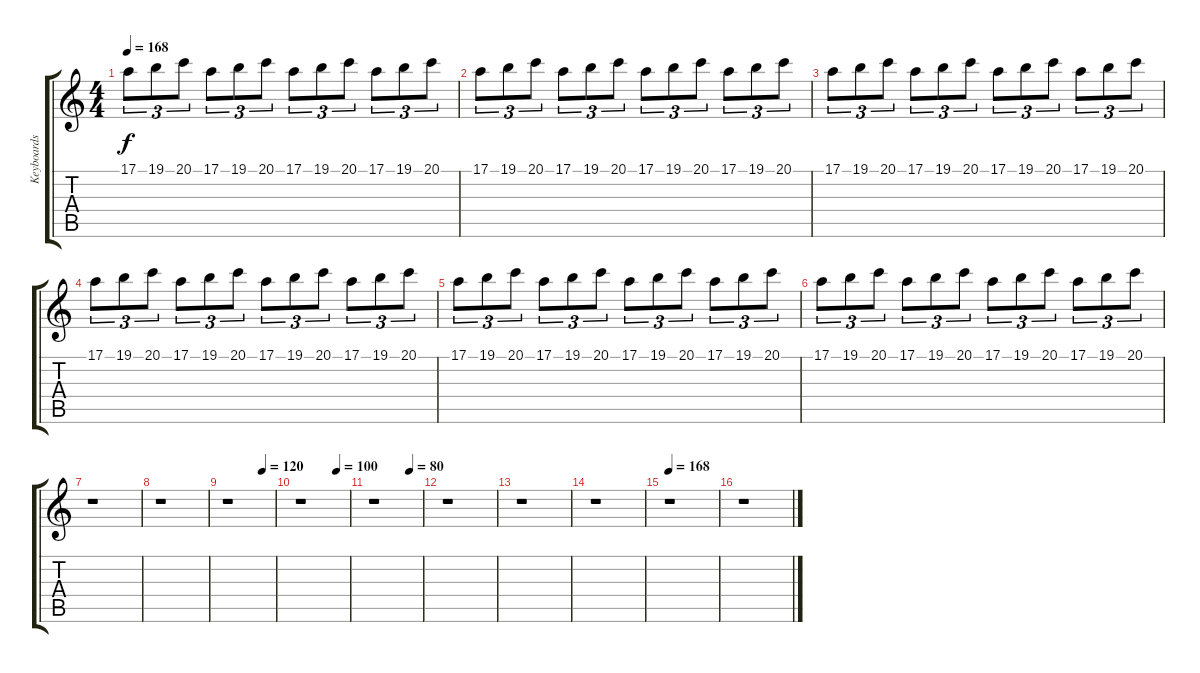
\track ("Keyboards" "Keyboards") {instrument pad6metallic}
\staff {score tabs}
\tuning (E4 B3 G3 D3 A2 E2) {hide}
\ts (4 4)
\tempo 168
\clef g2
\ks c
17.1.8{tu (3 2) dy f} 19.1.8{tu (3 2)} 20.1.8{tu (3 2)} 17.1.8{tu (3 2)} 19.1.8{tu (3 2)} 20.1.8{tu (3 2)} 17.1.8{tu (3 2)} 19.1.8{tu (3 2)} 20.1.8{tu (3 2)} 17.1.8{tu (3 2)} 19.1.8{tu (3 2)} 20.1.8{tu (3 2)} |
17.1.8{tu (3 2)} 19.1.8{tu (3 2)} 20.1.8{tu (3 2)} 17.1.8{tu (3 2)} 19.1.8{tu (3 2)} 20.1.8{tu (3 2)} 17.1.8{tu (3 2)} 19.1.8{tu (3 2)} 20.1.8{tu (3 2)} 17.1.8{tu (3 2)} 19.1.8{tu (3 2)} 20.1.8{tu (3 2)} |
17.1.8{tu (3 2)} 19.1.8{tu (3 2)} 20.1.8{tu (3 2)} 17.1.8{tu (3 2)} 19.1.8{tu (3 2)} 20.1.8{tu (3 2)} 17.1.8{tu (3 2)} 19.1.8{tu (3 2)} 20.1.8{tu (3 2)} 17.1.8{tu (3 2)} 19.1.8{tu (3 2)} 20.1.8{tu (3 2)} |
17.1.8{tu (3 2)} 19.1.8{tu (3 2)} 20.1.8{tu (3 2)} 17.1.8{tu (3 2)} 19.1.8{tu (3 2)} 20.1.8{tu (3 2)} 17.1.8{tu (3 2)} 19.1.8{tu (3 2)} 20.1.8{tu (3 2)} 17.1.8{tu (3 2)} 19.1.8{tu (3 2)} 20.1.8{tu (3 2)} |
17.1.8{tu (3 2)} 19.1.8{tu (3 2)} 20.1.8{tu (3 2)} 17.1.8{tu (3 2)} 19.1.8{tu (3 2)} 20.1.8{tu (3 2)} 17.1.8{tu (3 2)} 19.1.8{tu (3 2)} 20.1.8{tu (3 2)} 17.1.8{tu (3 2)} 19.1.8{tu (3 2)} 20.1.8{tu (3 2)} |
17.1.8{tu (3 2)} 19.1.8{tu (3 2)} 20.1.8{tu (3 2)} 17.1.8{tu (3 2)} 19.1.8{tu (3 2)} 20.1.8{tu (3 2)} 17.1.8{tu (3 2)} 19.1.8{tu (3 2)} 20.1.8{tu (3 2)} 17.1.8{tu (3 2)} 19.1.8{tu (3 2)} 20.1.8{tu (3 2)} |
r.1 |
r.1 |
\tempo (120 0.75)
r.1 |
\tempo (100 0.75)
r.1 |
\tempo (80 0.75)
r.1 |
r.1 |
r.1 |
r.1 |
\tempo 168
r.1 |
r.1
